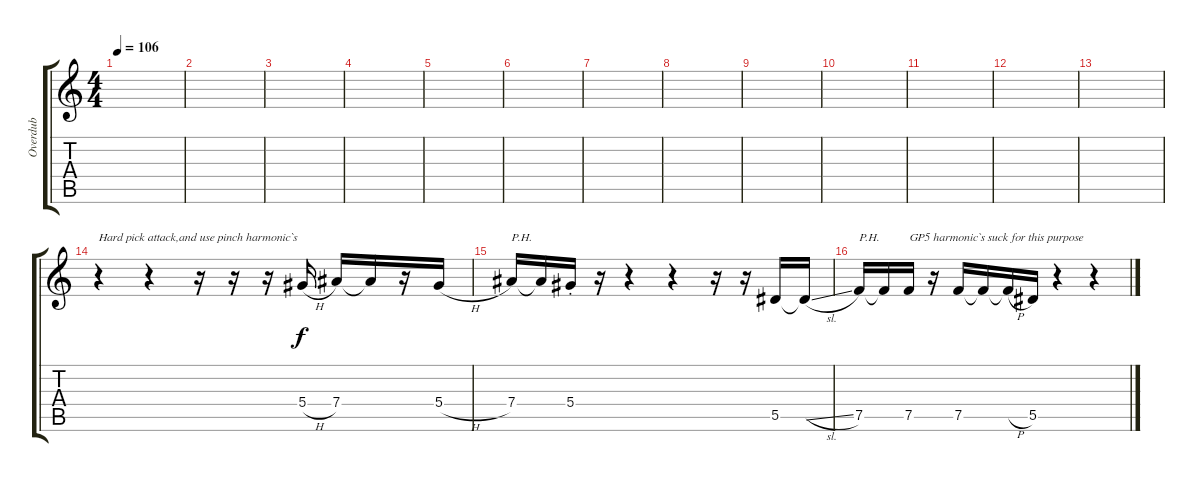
\track ("Overdub" "Overdub") {instrument distortionguitar}
\staff {score tabs}
\tuning (F4 C4 Ab3 Eb3 Bb2 F2) {hide}
\ts (4 4)
\tempo 106
\clef g2
\ks c
|
|
|
|
|
|
|
|
|
|
|
|
|
r.4{txt "Hard pick attack,and use pinch harmonic`s"} r.4 r.16 r.16 r.16 5.4{h}.16 7.4.16 7.4{t}.16 r.16 5.4{h}.16 |
7.4.16{txt "P.H."} 7.4{t}.16 5.4{st}.16 r.16 r.4 r.4 r.16 r.16 5.5.16 5.5{sl t}.16 |
7.5.16{txt "P.H.          GP5 harmonic`s suck for this purpose"} 7.5{t}.16 7.5.16 r.16 7.5.16 7.5{t}.16 7.5{h t}.16 5.5.16 r.4 r.4
